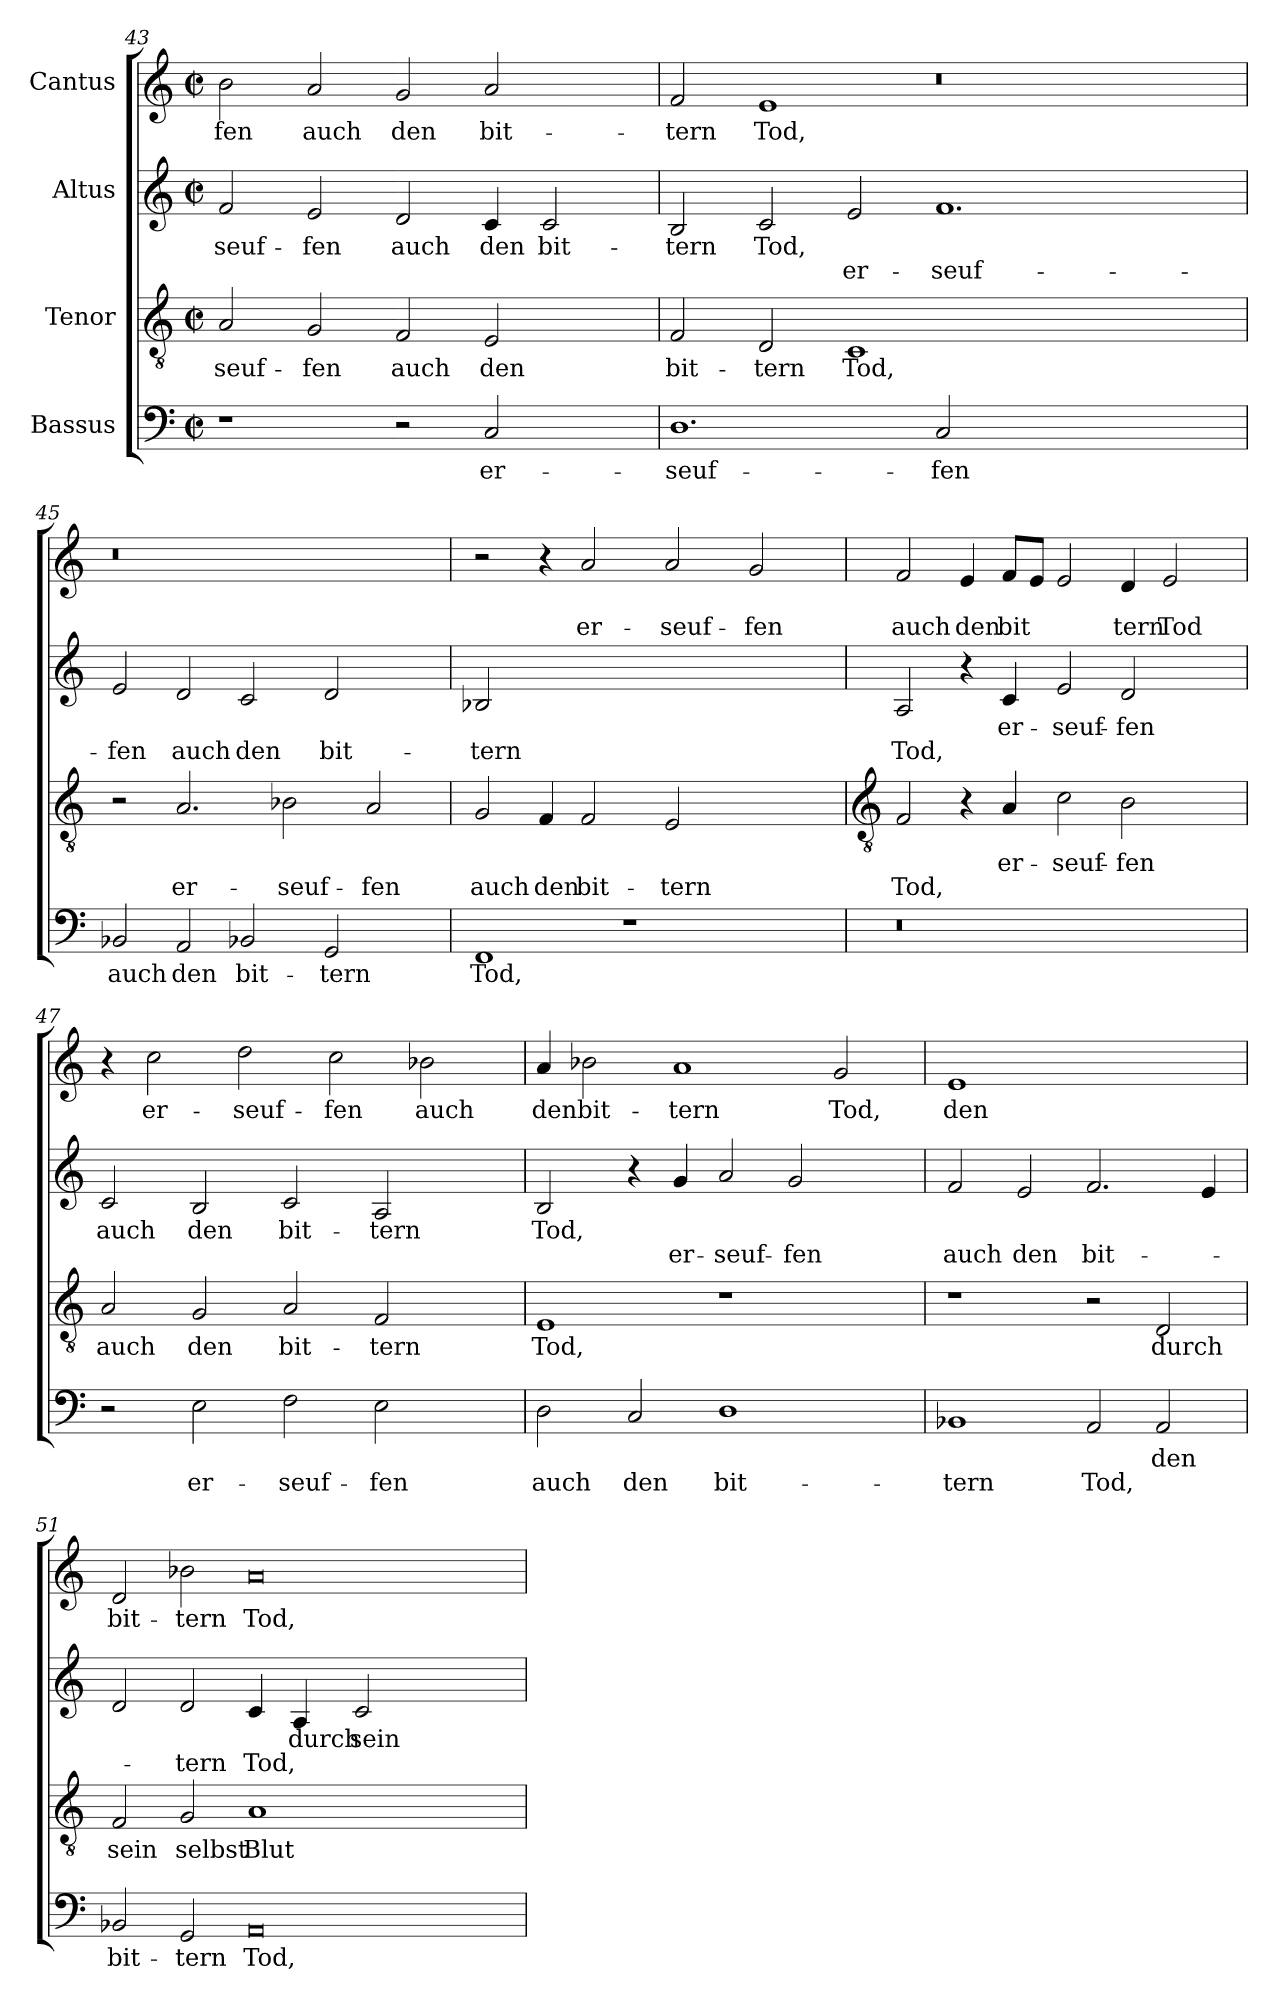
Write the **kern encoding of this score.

**kern	**text	**text	**kern	**text	**text	**kern	**text	**text	**kern	**text	**text
*part4	*part4	*part4	*part3	*part3	*part3	*part2	*part2	*part2	*part1	*part1	*part1
*staff4	*staff4	*staff4	*staff3	*staff3	*staff3	*staff2	*staff2	*staff2	*staff1	*staff1	*staff1
*I"Bassus	*	*	*I"Tenor	*	*	*I"Altus	*	*	*I"Cantus	*	*
*clefF4	*	*	*clefGv2	*	*	*clefG2	*	*	*clefG2	*	*
*k[]	*	*	*k[]	*	*	*k[]	*	*	*k[]	*	*
*C:	*	*	*C:	*	*	*C:	*	*	*C:	*	*
*M4/2	*	*	*M4/2	*	*	*M4/2	*	*	*M4/2	*	*
*met(c|)	*	*	*met(c|)	*	*	*met(c|)	*	*	*met(c|)	*	*
=43	=43	=43	=43	=43	=43	=43	=43	=43	=43	=43	=43
!	!	!	!	!LO:LY:b	!	!	!LO:LY:b	!	!	!LO:LY:b	!
*	*	*	*	*	*	*	*	*	*^	*	*
1r	.	.	2A	-seuf-	.	2f	-seuf-	.	2b	0ryy	fen	.
!	!	!	!	!LO:LY:b	!	!	!LO:LY:b	!	!	!	!LO:LY:b	!
.	.	.	2G	-fen	.	2e	-fen	.	2a	.	auch	.
!	!	!	!	!LO:LY:b	!	!	!LO:LY:b	!	!	!	!LO:LY:b	!
2r	.	.	2F	auch	.	2d	auch	.	2g	.	den	.
!	!LO:LY:b	!	!	!LO:LY:b	!	!	!LO:LY:b	!	!	!	!LO:LY:b	!
2C	er-	.	2E	den	.	4c	den	.	2a	.	bit-	.
!	!	!	!	!	!	!	!LO:LY:b	!	!	!	!	!
.	.	.	.	.	.	2c	bit-	.	.	.	.	.
4ryy	.	.	4ryy	.	.	.	.	.	4ryy	4ryy	.	.
=45	=45	=45	=45	=45	=45	=45	=45	=45	=45	=45	=45	=45
!	!LO:LY:b	!	!	!LO:LY:b	!	!	!LO:LY:b	!	!	!	!LO:LY:b	!
1.D	-seuf-	.	2F	bit-	.	2B	-tern	.	2f	0ryy	-tern	.
!	!	!	!	!LO:LY:b	!	!	!LO:LY:b	!	!	!	!LO:LY:b	!
.	.	.	2D	-tern	.	2c	Tod,	.	1e	.	Tod,	.
!	!	!	!	!LO:LY:b	!	!	!	!LO:LY:b	!	!	!	!
.	.	.	1C	Tod,	.	2e	.	er-	.	.	.	.
!	!LO:LY:b	!	!	!	!	!	!	!LO:LY:b	!	!	!	!
2C	-fen	.	.	.	.	1.f	.	-seuf-	0r	.	.	.
1.ryy	.	.	1.ryy	.	.	.	.	.	.	1.ryy	.	.
.	.	.	.	.	.	2ryy	.	.	.	.	.	.
=45	=45	=45	=45	=45	=45	=45	=45	=45	=45	=45	=45	=45
!	!LO:LY:b	!	!	!	!	!	!	!LO:LY:b	!	!	!	!
2BB-X	auch	.	2r	.	.	2e	.	-fen	0r	1ryy	.	.
!	!LO:LY:b	!	!	!	!LO:LY:b	!	!	!LO:LY:b	!	!	!	!
2AA	den	.	2.A	.	er-	2d	.	auch	.	.	.	.
!	!LO:LY:b	!	!	!	!	!	!	!LO:LY:b	!	!	!	!
2BB-X	bit-	.	.	.	.	2c	.	den	.	2ryy	.	.
!	!	!	!	!	!LO:LY:b	!	!	!	!	!	!	!
.	.	.	2B-X	.	-seuf-	.	.	.	.	.	.	.
!	!LO:LY:b	!	!	!	!	!	!	!LO:LY:b	!	!	!	!
2GG	-tern	.	.	.	.	2d	.	bit-	.	4ryy	.	.
!	!	!	!	!	!LO:LY:b	!	!	!	!	!	!	!
.	.	.	2A	.	-fen	.	.	.	.	4ryy	.	.
4ryy	.	.	.	.	.	4ryy	.	.	4ryy	4ryy	.	.
!!LO:LB:g=z	!!
=46	=46	=46	=46	=46	=46	=46	=46	=46	=46	=46	=46	=46
!	!LO:LY:b	!	!	!	!LO:LY:b	!	!	!LO:LY:b	!	!	!	!
1FF	Tod,	.	2G	.	auch	2B-X	.	-tern	2r	1ryy	.	.
!	!	!	!	!	!LO:LY:b	!	!	!	!	!	!	!
.	.	.	4F	.	den	1..ryy	.	.	4r	.	.	.
!	!	!	!	!	!LO:LY:b	!	!	!	!	!	!	!LO:LY:b
.	.	.	2F	.	bit-	.	.	.	2a	.	.	er-
1r	.	.	.	.	.	.	.	.	.	2ryy	.	.
!	!	!	!	!	!LO:LY:b	!	!	!	!	!	!	!LO:LY:b
.	.	.	2E	.	-tern	.	.	.	2a	.	.	-seuf-
.	.	.	.	.	.	.	.	.	.	4ryy	.	.
!	!	!	!	!	!	!	!	!	!	!	!	!LO:LY:b
.	.	.	2ryy	.	.	.	.	.	2g	8ryy	.	-fen
.	.	.	.	.	.	.	.	.	.	8ryy	.	.
4ryy	.	.	.	.	.	.	.	.	.	4ryy	.	.
!!LO:LB:g=z	!!
=46	=46	=46	=46	=46	=46	=46	=46	=46	=46	=46	=46	=46
*	*	*	*clefGv2	*	*	*	*	*	*	*	*	*
!	!	!	!	!	!LO:LY:b	!	!	!LO:LY:b	!	!	!	!LO:LY:b
0r	.	.	2F	.	Tod,	2A	.	Tod,	2f	0ryy	.	auch
!	!	!	!	!	!	!	!	!	!	!	!	!LO:LY:b
.	.	.	4r	.	.	4r	.	.	4e	.	.	den
!	!	!	!	!LO:LY:b	!	!	!LO:LY:b	!	!	!	!	!LO:LY:b
.	.	.	4A	er-	.	4c	er-	.	8fL	.	.	bit
.	.	.	.	.	.	.	.	.	8eJ	.	.	.
!	!	!	!	!LO:LY:b	!	!	!LO:LY:b	!	!	!	!	!
.	.	.	2c	-seuf-	.	2e	-seuf-	.	2e	.	.	.
!	!	!	!	!LO:LY:b	!	!	!LO:LY:b	!	!	!	!	!LO:LY:b
.	.	.	2B	-fen	.	2d	-fen	.	4d	.	.	tern
!	!	!	!	!	!	!	!	!	!	!	!	!LO:LY:b
.	.	.	.	.	.	.	.	.	2e	.	.	Tod
4ryy	.	.	4ryy	.	.	4ryy	.	.	.	4ryy	.	.
=47	=47	=47	=47	=47	=47	=47	=47	=47	=47	=47	=47	=47
!	!	!	!	!LO:LY:b	!	!	!LO:LY:b	!	!	!	!	!
2r	.	.	2A	auch	.	2c	auch	.	4r	1ryy	.	.
!	!	!	!	!	!	!	!	!	!	!	!LO:LY:b	!
.	.	.	.	.	.	.	.	.	2cc	.	er-	.
!	!	!LO:LY:b	!	!LO:LY:b	!	!	!LO:LY:b	!	!	!	!	!
2E	.	er-	2G	den	.	2B	den	.	.	.	.	.
!	!	!	!	!	!	!	!	!	!	!	!LO:LY:b	!
.	.	.	.	.	.	.	.	.	2dd	.	-seuf-	.
!	!	!LO:LY:b	!	!LO:LY:b	!	!	!LO:LY:b	!	!	!	!	!
2F	.	-seuf-	2A	bit-	.	2c	bit-	.	.	2ryy	.	.
!	!	!	!	!	!	!	!	!	!	!	!LO:LY:b	!
.	.	.	.	.	.	.	.	.	2cc	.	-fen	.
!	!	!LO:LY:b	!	!LO:LY:b	!	!	!LO:LY:b	!	!	!	!	!
2E	.	-fen	2F	-tern	.	2A	-tern	.	.	4ryy	.	.
!	!	!	!	!	!	!	!	!	!	!	!LO:LY:b	!
.	.	.	.	.	.	.	.	.	2b-X	8ryy	auch	.
.	.	.	.	.	.	.	.	.	.	8ryy	.	.
4ryy	.	.	4ryy	.	.	4ryy	.	.	.	4ryy	.	.
=48	=48	=48	=48	=48	=48	=48	=48	=48	=48	=48	=48	=48
!	!	!LO:LY:b	!	!LO:LY:b	!	!	!LO:LY:b	!	!	!	!LO:LY:b	!
2D	.	auch	1E	Tod,	.	2B	Tod,	.	4a	1ryy	den	.
!	!	!	!	!	!	!	!	!	!	!	!LO:LY:b	!
.	.	.	.	.	.	.	.	.	2b-X	.	bit-	.
!	!	!LO:LY:b	!	!	!	!	!	!	!	!	!	!
2C	.	den	.	.	.	4r	.	.	.	.	.	.
!	!	!	!	!	!	!	!	!LO:LY:b	!	!	!LO:LY:b	!
.	.	.	.	.	.	4g	.	er-	1a	.	-tern	.
!	!	!LO:LY:b	!	!	!	!	!	!LO:LY:b	!	!	!	!
1D	.	bit-	1r	.	.	2a	.	-seuf-	.	1ryy	.	.
!	!	!	!	!	!	!	!	!LO:LY:b	!	!	!	!
.	.	.	.	.	.	2g	.	-fen	.	.	.	.
!	!	!	!	!	!	!	!	!	!	!	!LO:LY:b	!
.	.	.	.	.	.	.	.	.	2g	.	Tod,	.
4ryy	.	.	4ryy	.	.	4ryy	.	.	.	4ryy	.	.
=50	=50	=50	=50	=50	=50	=50	=50	=50	=50	=50	=50	=50
!	!	!LO:LY:b	!	!	!	!	!	!LO:LY:b	!	!	!LO:LY:b	!
1BB-X	.	-tern	1r	.	.	2f	.	auch	1e	1ryy	den	.
!	!	!	!	!	!	!	!	!LO:LY:b	!	!	!	!
.	.	.	.	.	.	2e	.	den	.	.	.	.
!	!	!LO:LY:b	!	!	!	!	!	!LO:LY:b	!	!	!	!
2AA	.	Tod,	2r	.	.	2.f	.	bit-	1ryy	1ryy	.	.
!	!LO:LY:b	!	!	!LO:LY:b	!	!	!	!	!	!	!	!
2AA	den	.	2D	durch	.	.	.	.	.	.	.	.
.	.	.	.	.	.	4e	.	.	.	.	.	.
*	*	*	*	*	*	*	*	*	*v	*v	*	*
!!LO:LB:g=z
=51	=51	=51	=51	=51	=51	=51	=51	=51	=51	=51	=51
!	!LO:LY:b	!	!	!LO:LY:b	!	!	!	!	!	!LO:LY:b	!
2BB-X	bit-	.	2F	sein	.	2d	.	.	2d	bit-	.
!	!LO:LY:b	!	!	!LO:LY:b	!	!	!	!LO:LY:b	!	!LO:LY:b	!
2GG	-tern	.	2G	selbst	.	2d	.	-tern	2b-	-tern	.
!	!LO:LY:b	!	!	!LO:LY:b	!	!	!	!LO:LY:b	!	!LO:LY:b	!
0AA	Tod,	.	1A	Blut	.	4c	.	Tod,	0a	Tod,	.
!	!	!	!	!	!	!	!LO:LY:b	!	!	!	!
.	.	.	.	.	.	4A	durch	.	.	.	.
!	!	!	!	!	!	!	!LO:LY:b	!	!	!	!
.	.	.	.	.	.	2c	sein	.	.	.	.
.	.	.	1ryy	.	.	1ryy	.	.	.	.	.
=	=	=	=	=	=	=	=	=	=	=	=
*-	*-	*-	*-	*-	*-	*-	*-	*-	*-	*-	*-
